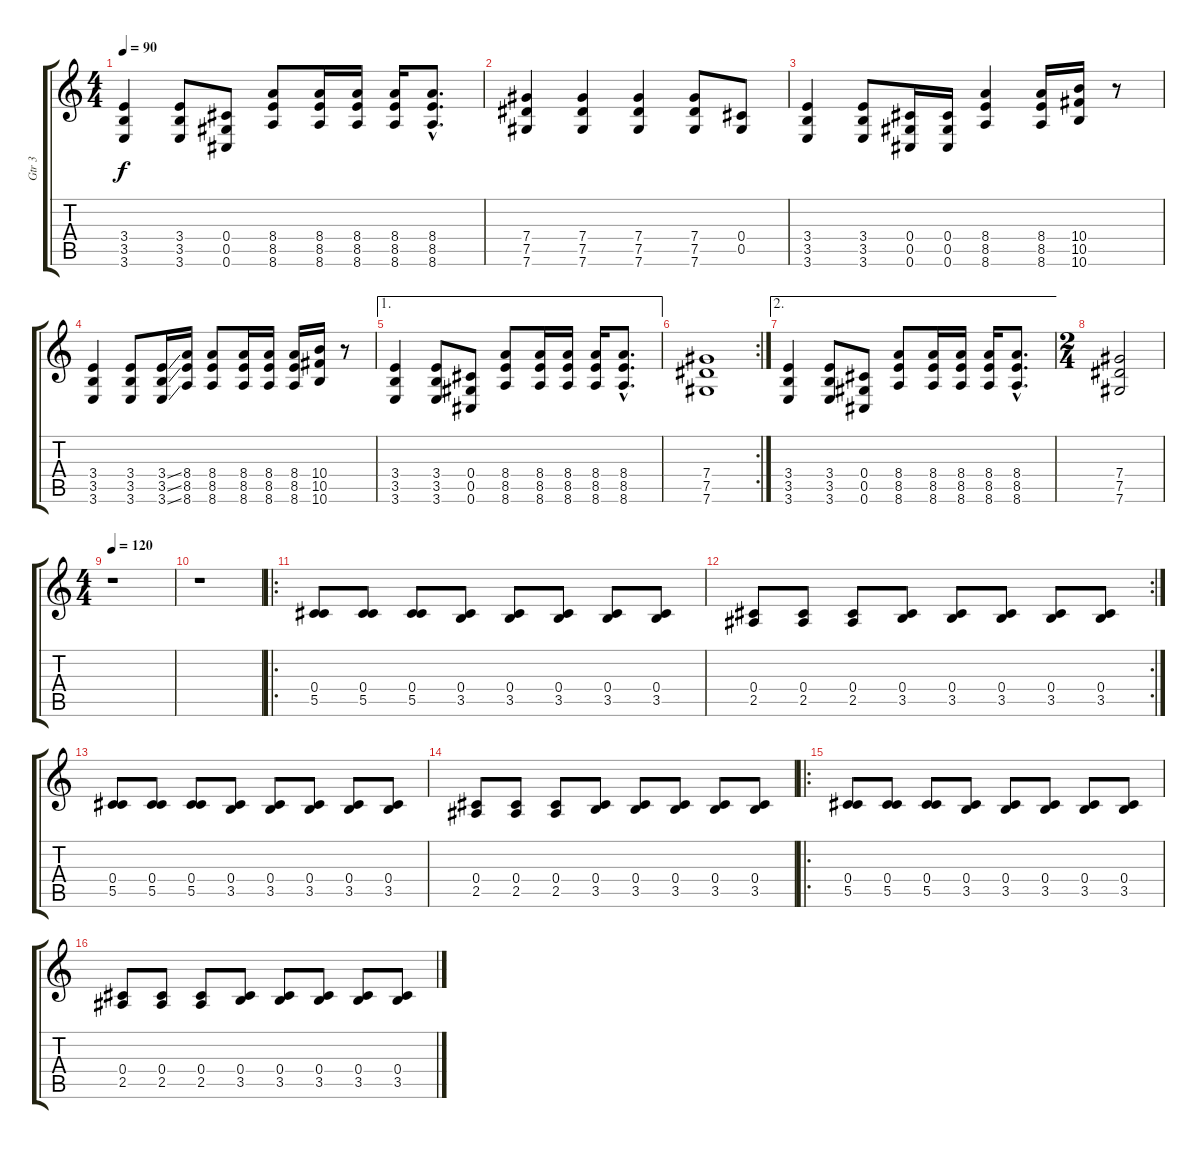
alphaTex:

\track ("Gtr 3" "Gtr 3") {instrument electricguitarclean}
\staff {score tabs}
\tuning (Eb4 Bb3 Gb3 Db3 Ab2 Db2) {hide}
\ts (4 4)
\tempo 90
\clef g2
\ks c
(3.4 3.5 3.6).4{dy f} (3.4 3.5 3.6).8 (0.4 0.5 0.6).8 (8.4 8.5 8.6).8 (8.4 8.5 8.6).16 (8.4 8.5 8.6).16 (8.4 8.5 8.6).16 (8.4{hac} 8.5{hac} 8.6{hac}).8{d} |
(7.4 7.5 7.6).4 (7.4 7.5 7.6).4 (7.4 7.5 7.6).4 (7.4 7.5 7.6).8 (0.4 0.5).8 |
(3.4 3.5 3.6).4 (3.4 3.5 3.6).8 (0.4 0.5 0.6).16 (0.4 0.5 0.6).16 (8.4 8.5 8.6).4 (8.4 8.5 8.6).16 (10.4 10.5 10.6).16 r.8 |
(3.4 3.5 3.6).4 (3.4 3.5 3.6).8 (3.4{ss} 3.5{ss} 3.6{ss}).16 (8.4 8.5 8.6).16 (8.4 8.5 8.6).8 (8.4 8.5 8.6).16 (8.4 8.5 8.6).16 (8.4 8.5 8.6).16 (10.4 10.5 10.6).16 r.8 |
\ae 1
(3.4 3.5 3.6).4 (3.4 3.5 3.6).8 (0.4 0.5 0.6).8 (8.4 8.5 8.6).8 (8.4 8.5 8.6).16 (8.4 8.5 8.6).16 (8.4 8.5 8.6).16 (8.4{hac} 8.5{hac} 8.6{hac}).8{d} |
\rc 2
(7.4 7.5 7.6).1 |
\ae 2
(3.4 3.5 3.6).4 (3.4 3.5 3.6).8 (0.4 0.5 0.6).8 (8.4 8.5 8.6).8 (8.4 8.5 8.6).16 (8.4 8.5 8.6).16 (8.4 8.5 8.6).16 (8.4{hac} 8.5{hac} 8.6{hac}).8{d} |
\ts (2 4)
(7.4 7.5 7.6).2 |
\ts (4 4)
\tempo 120
r.1 |
r.1 |
\ro
(0.4 5.5).8{instrument electricguitarclean} (0.4 5.5).8 (0.4 5.5).8 (0.4 3.5).8 (0.4 3.5).8 (0.4 3.5).8 (0.4 3.5).8 (0.4 3.5).8 |
\rc 2
(0.4 2.5).8 (0.4 2.5).8 (0.4 2.5).8 (0.4 3.5).8 (0.4 3.5).8 (0.4 3.5).8 (0.4 3.5).8 (0.4 3.5).8 |
(0.4 5.5).8 (0.4 5.5).8 (0.4 5.5).8 (0.4 3.5).8 (0.4 3.5).8 (0.4 3.5).8 (0.4 3.5).8 (0.4 3.5).8 |
(0.4 2.5).8 (0.4 2.5).8 (0.4 2.5).8 (0.4 3.5).8 (0.4 3.5).8 (0.4 3.5).8 (0.4 3.5).8 (0.4 3.5).8 |
\ro
(0.4 5.5).8 (0.4 5.5).8 (0.4 5.5).8 (0.4 3.5).8 (0.4 3.5).8 (0.4 3.5).8 (0.4 3.5).8 (0.4 3.5).8 |
(0.4 2.5).8 (0.4 2.5).8 (0.4 2.5).8 (0.4 3.5).8 (0.4 3.5).8 (0.4 3.5).8 (0.4 3.5).8 (0.4 3.5).8
